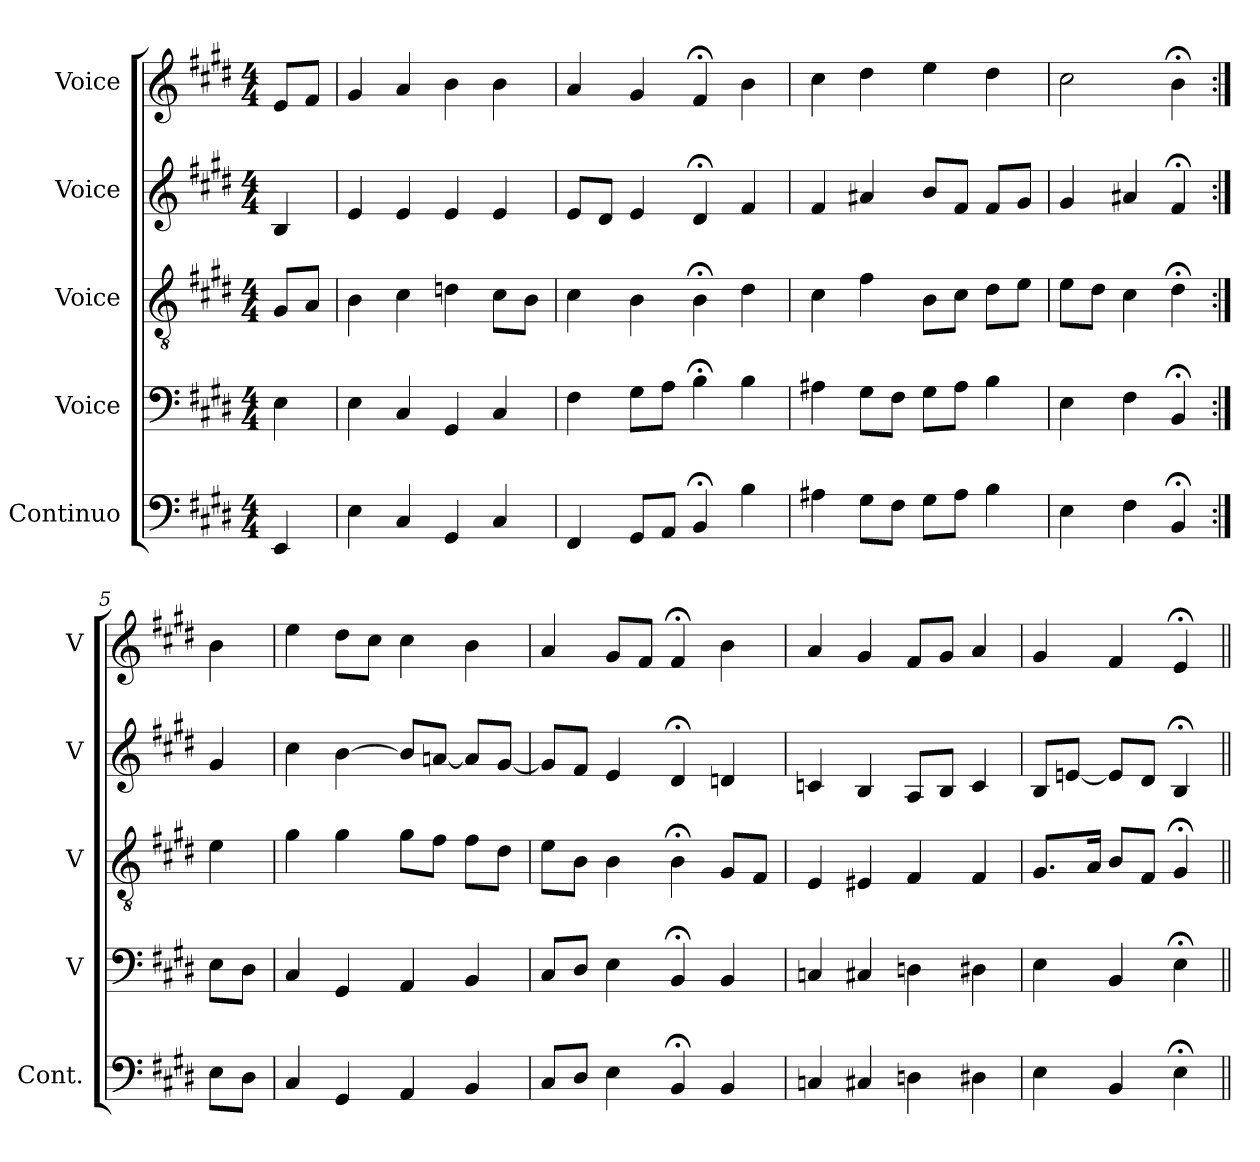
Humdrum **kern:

**kern	**kern	**kern	**kern	**kern
*part5	*part4	*part3	*part2	*part1
*staff5	*staff4	*staff3	*staff2	*staff1
*I"Continuo	*I"Voice	*I"Voice	*I"Voice	*I"Voice
*I'Cont.	*I'V	*I'V	*I'V	*I'V
*clefF4	*clefF4	*clefGv2	*clefG2	*clefG2
*k[f#c#g#d#]	*k[f#c#g#d#]	*k[f#c#g#d#]	*k[f#c#g#d#]	*k[f#c#g#d#]
*M4/4	*M4/4	*M4/4	*M4/4	*M4/4
=	=	=	=	=
4EE	4E	8G#L	4B	8eL
.	.	8AJ	.	8f#J
=2	=2	=2	=2	=2
4E	4E	4B	4e	4g#
4C#	4C#	4c#	4e	4a
4GG#	4GG#	4dn	4e	4b
4C#	4C#	8c#L	4e	4b
.	.	8BJ	.	.
=3	=3	=3	=3	=3
4FF#	4F#	4c#	8eL	4a
.	.	.	8d#J	.
8GG#L	8G#L	4B	4e	4g#
8AAJ	8AJ	.	.	.
4BB;<	4B;<	4B;<	4d#;<	4f#;<
4B	4B	4d#	4f#	4b
=4	=4	=4	=4	=4
4A#X	4A#X	4c#	4f#	4cc#
8G#L	8G#L	4f#	4a#X	4dd#
8F#J	8F#J	.	.	.
8G#L	8G#L	8BL	8bL	4ee
8A#J	8A#J	8c#J	8f#J	.
4B	4B	8d#L	8f#L	4dd#
.	.	8eJ	8g#J	.
=	=	=	=	=
4E	4E	8eL	4g#	2cc#
.	.	8d#J	.	.
4F#	4F#	4c#	4a#X	.
4BB;<	4BB;<	4d#;<	4f#;<	4b;<
=5:|!	=5:|!	=5:|!	=5:|!	=5:|!
8EL	8EL	4e	4g#	4b
8D#J	8D#J	.	.	.
=6	=6	=6	=6	=6
4C#	4C#	4g#	4cc#	4ee
4GG#	4GG#	4g#	[4b	8dd#L
.	.	.	.	8cc#J
4AA	4AA	8g#L	8bL]	4cc#
.	.	8f#J	[8anJ	.
4BB	4BB	8f#L	8aL]	4b
.	.	8d#J	[8g#J	.
=7	=7	=7	=7	=7
8C#L	8C#L	8eL	8g#L]	4a
8D#J	8D#J	8BJ	8f#J	.
4E	4E	4B	4e	8g#L
.	.	.	.	8f#J
4BB;<	4BB;<	4B;<	4d#;<	4f#;<
4BB	4BB	8G#L	4dn	4b
.	.	8F#J	.	.
=8	=8	=8	=8	=8
4Cn	4Cn	4E	4cn	4a
4C#X	4C#X	4E#X	4B	4g#
4Dn	4Dn	4F#	8AL	8f#L
.	.	.	8BJ	8g#J
4D#X	4D#X	4F#	4c	4a
=9	=9	=9	=9	=9
4E	4E	8.G#L	8BL	4g#
.	.	.	[8enJ	.
.	.	16AJk	.	.
4BB	4BB	8BL	8eL]	4f#
.	.	8F#J	8d#J	.
4E;<	4E;<	4G#;<	4B;<	4e;<
=||	=||	=||	=||	=||
*-	*-	*-	*-	*-
